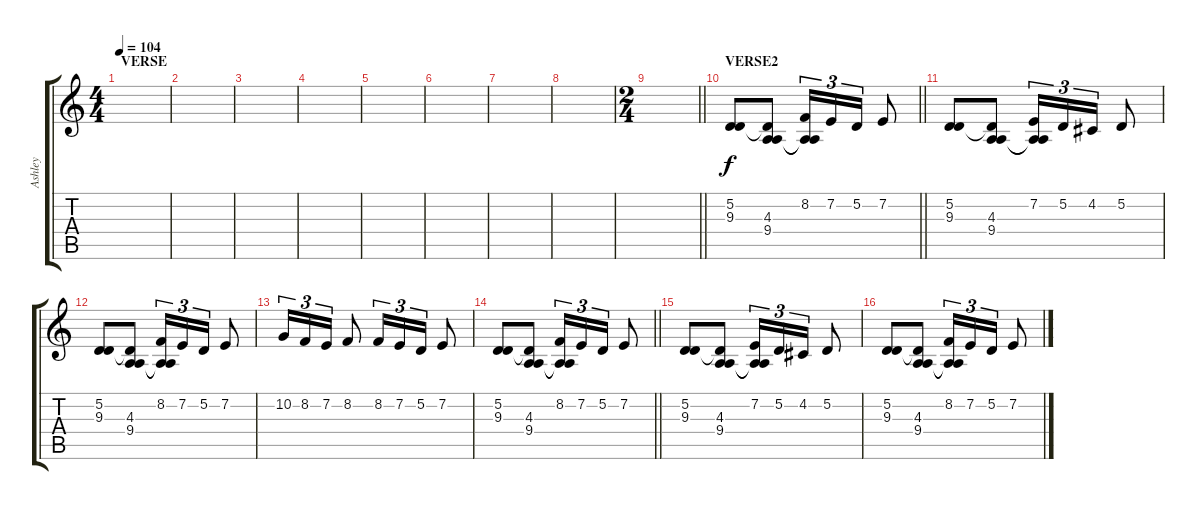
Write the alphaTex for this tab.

\track ("Ashley" "Ashley") {instrument electricgrandpiano}
\staff {score tabs}
\tuning (D4 A3 F3 C3 G2 D2) {hide}
\ts (4 4)
\section ("" "VERSE")
\tempo 104
\clef g2
\ks c
|
|
|
|
|
|
|
|
\ts (2 4)
\barLineRight lightlight
|
\section ("" "VERSE2")
\barLineRight lightlight
(5.2 9.3).8 (5.2{t} 4.3 9.4).8 (8.2 4.3{t} 9.4{t}).16{tu (3 2)} 7.2.16{tu (3 2)} 5.2.16{tu (3 2)} 7.2.8 |
(5.2 9.3).8 (5.2{t} 4.3 9.4).8 (7.2 4.3{t} 9.4{t}).16{tu (3 2)} 5.2.16{tu (3 2)} 4.2.16{tu (3 2)} 5.2.8 |
(5.2 9.3).8 (5.2{t} 4.3 9.4).8 (8.2 4.3{t} 9.4{t}).16{tu (3 2)} 7.2.16{tu (3 2)} 5.2.16{tu (3 2)} 7.2.8 |
10.2.16{tu (3 2)} 8.2.16{tu (3 2)} 7.2.16{tu (3 2)} 8.2.8 8.2.16{tu (3 2)} 7.2.16{tu (3 2)} 5.2.16{tu (3 2)} 7.2.8 |
\barLineRight lightlight
(5.2 9.3).8 (5.2{t} 4.3 9.4).8 (8.2 4.3{t} 9.4{t}).16{tu (3 2)} 7.2.16{tu (3 2)} 5.2.16{tu (3 2)} 7.2.8 |
(5.2 9.3).8 (5.2{t} 4.3 9.4).8 (7.2 4.3{t} 9.4{t}).16{tu (3 2)} 5.2.16{tu (3 2)} 4.2.16{tu (3 2)} 5.2.8 |
(5.2 9.3).8 (5.2{t} 4.3 9.4).8 (8.2 4.3{t} 9.4{t}).16{tu (3 2)} 7.2.16{tu (3 2)} 5.2.16{tu (3 2)} 7.2.8
